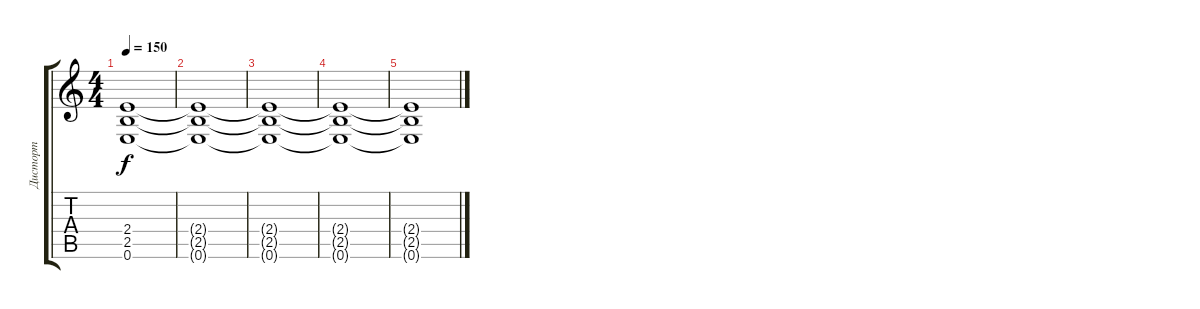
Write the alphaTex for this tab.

\track ("Дисторт" "Дисторт") {instrument distortionguitar}
\staff {score tabs}
\tuning (E4 B3 G3 D3 A2 E2) {hide}
\ts (4 4)
\tempo 150
\clef g2
\ks c
(2.4 2.5 0.6).1{dy f} |
(2.4{t} 2.5{t} 0.6{t}).1 |
(2.4{t} 2.5{t} 0.6{t}).1 |
(2.4{t} 2.5{t} 0.6{t}).1 |
(2.4{t} 2.5{t} 0.6{t}).1
